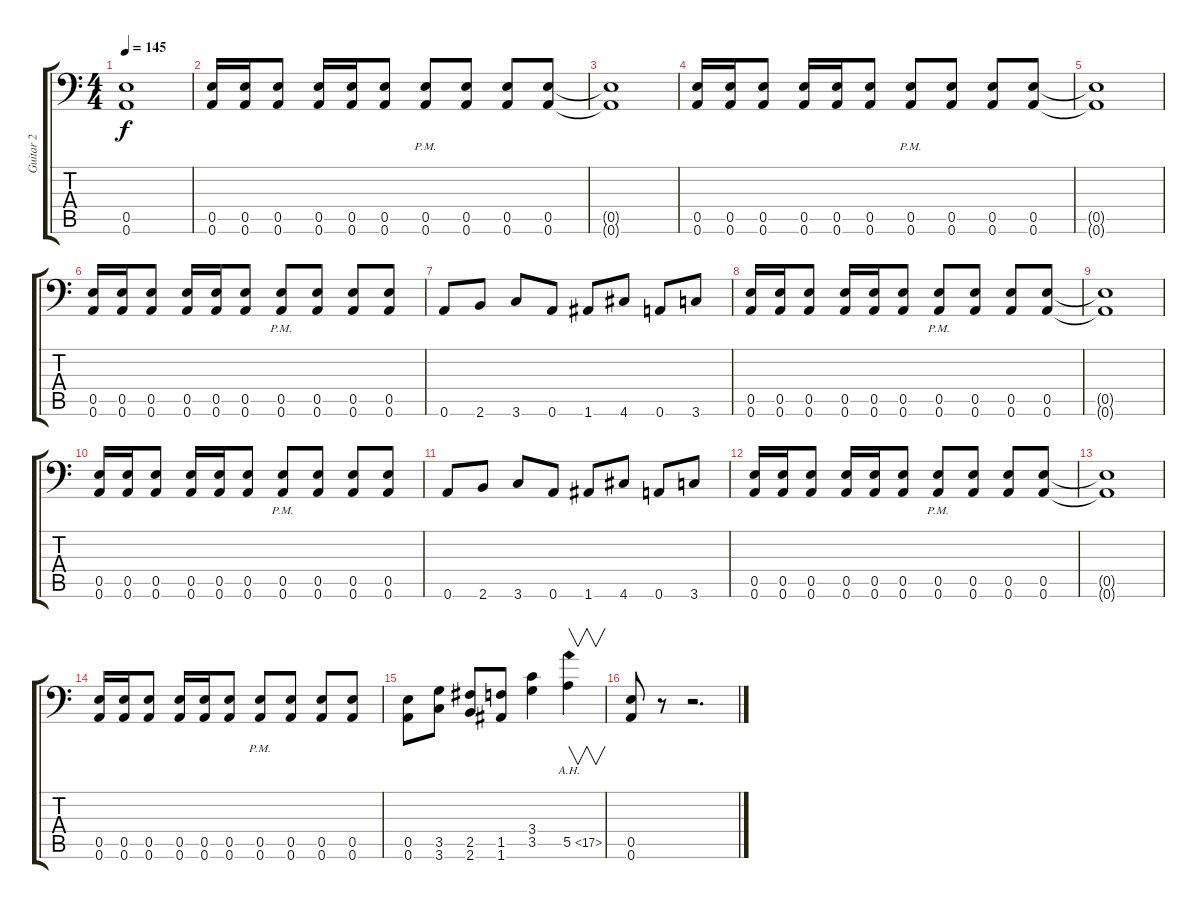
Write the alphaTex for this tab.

\track ("Guitar 2" "Guitar 2") {instrument distortionguitar}
\staff {score tabs}
\tuning (B3 Gb3 D3 A2 E2 A1) {hide}
\ts (4 4)
\tempo 145
\clef f4
\ks c
(0.5{t} 0.6{t}).1{dy f} |
(0.5 0.6).16 (0.5 0.6).16 (0.5 0.6).8 (0.5 0.6).16 (0.5 0.6).16 (0.5 0.6).8 (0.5{pm} 0.6{pm}).8 (0.5 0.6).8 (0.5 0.6).8 (0.5 0.6).8 |
(0.5{t} 0.6{t}).1 |
(0.5 0.6).16 (0.5 0.6).16 (0.5 0.6).8 (0.5 0.6).16 (0.5 0.6).16 (0.5 0.6).8 (0.5{pm} 0.6{pm}).8 (0.5 0.6).8 (0.5 0.6).8 (0.5 0.6).8 |
(0.5{t} 0.6{t}).1 |
(0.5 0.6).16 (0.5 0.6).16 (0.5 0.6).8 (0.5 0.6).16 (0.5 0.6).16 (0.5 0.6).8 (0.5{pm} 0.6{pm}).8 (0.5 0.6).8 (0.5 0.6).8 (0.5 0.6).8 |
0.6.8 2.6.8 3.6.8 0.6.8 1.6.8 4.6.8 0.6.8 3.6.8 |
(0.5 0.6).16 (0.5 0.6).16 (0.5 0.6).8 (0.5 0.6).16 (0.5 0.6).16 (0.5 0.6).8 (0.5{pm} 0.6{pm}).8 (0.5 0.6).8 (0.5 0.6).8 (0.5 0.6).8 |
(0.5{t} 0.6{t}).1 |
(0.5 0.6).16 (0.5 0.6).16 (0.5 0.6).8 (0.5 0.6).16 (0.5 0.6).16 (0.5 0.6).8 (0.5{pm} 0.6{pm}).8 (0.5 0.6).8 (0.5 0.6).8 (0.5 0.6).8 |
0.6.8 2.6.8 3.6.8 0.6.8 1.6.8 4.6.8 0.6.8 3.6.8 |
(0.5 0.6).16 (0.5 0.6).16 (0.5 0.6).8 (0.5 0.6).16 (0.5 0.6).16 (0.5 0.6).8 (0.5{pm} 0.6{pm}).8 (0.5 0.6).8 (0.5 0.6).8 (0.5 0.6).8 |
(0.5{t} 0.6{t}).1 |
(0.5 0.6).16 (0.5 0.6).16 (0.5 0.6).8 (0.5 0.6).16 (0.5 0.6).16 (0.5 0.6).8 (0.5{pm} 0.6{pm}).8 (0.5 0.6).8 (0.5 0.6).8 (0.5 0.6).8 |
(0.5 0.6).8 (3.5 3.6).8 (2.5 2.6).8 (1.5 1.6).8 (3.4 3.5).4 5.5{ah 12}.4{v} |
(0.5 0.6).8 r.8 r.2{d}
